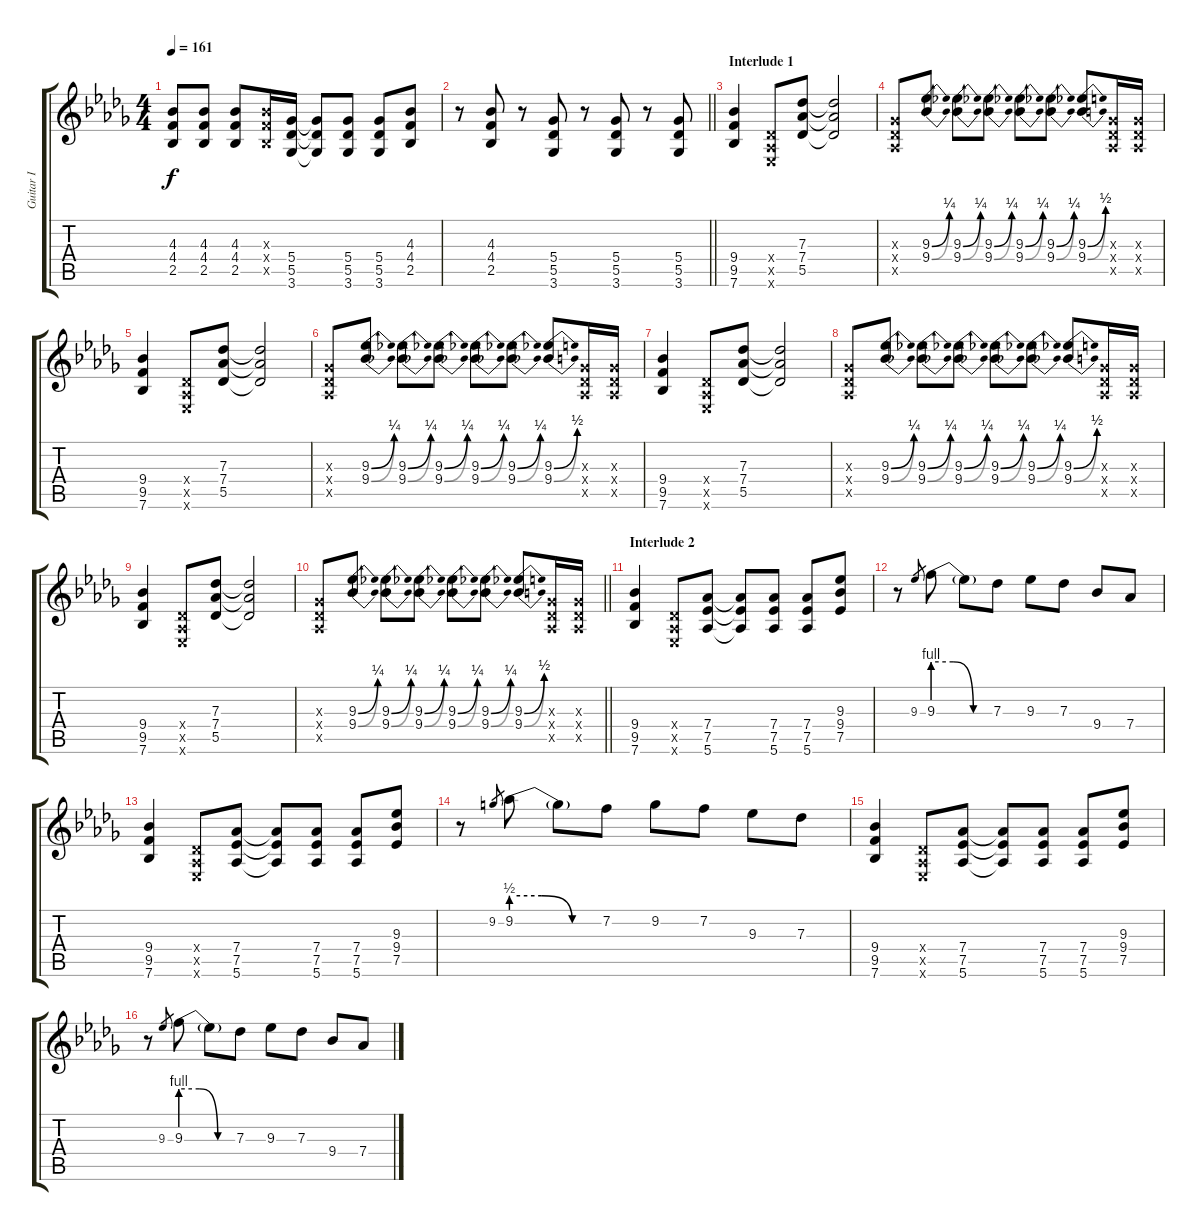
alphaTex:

\track ("Guitar I" "Guitar I") {instrument distortionguitar}
\staff {score tabs}
\tuning (Eb4 Bb3 Gb3 Db3 Ab2 Eb2) {hide}
\ts (4 4)
\tempo 161
\clef g2
\ks bbminor
(4.3 4.4 2.5).8{dy f} (4.3 4.4 2.5).8 (4.3 4.4 2.5).8 (4.3{x} 4.4{x} 2.5{x}).16 (5.4 5.5 3.6).16 (5.4{t} 5.5{t} 3.6{t}).8 (5.4 5.5 3.6).8 (5.4 5.5 3.6).8 (4.3 4.4 2.5).8 |
\barLineRight lightlight
r.8 (4.3 4.4 2.5).8 r.8 (5.4 5.5 3.6).8 r.8 (5.4 5.5 3.6).8 r.8 (5.4 5.5 3.6).8 |
\section ("" "Interlude 1")
(9.4 9.5 7.6).4 (0.4{x} 0.5{x} 0.6{x}).8 (7.3 7.4 5.5).8 (7.3{t} 7.4{t} 5.5{t}).2 |
(0.3{x} 0.4{x} 0.5{x}).8 (9.3{be (bend 0 0 60 1)} 9.4{be (bend 0 0 60 1)}).8 (9.3{be (bend 0 0 60 1)} 9.4{be (bend 0 0 60 1)}).8 (9.3{be (bend 0 0 60 1)} 9.4{be (bend 0 0 60 1)}).8 (9.3{be (bend 0 0 60 1)} 9.4{be (bend 0 0 60 1)}).8 (9.3{be (bend 0 0 60 1)} 9.4{be (bend 0 0 60 1)}).8 (9.3{be (bend 0 0 60 2)} 9.4{be (bend 0 0 60 2)}).8 (0.3{x} 0.4{x} 0.5{x}).16 (0.3{x} 0.4{x} 0.5{x}).16 |
(9.4 9.5 7.6).4 (0.4{x} 0.5{x} 0.6{x}).8 (7.3 7.4 5.5).8 (7.3{t} 7.4{t} 5.5{t}).2 |
(0.3{x} 0.4{x} 0.5{x}).8 (9.3{be (bend 0 0 60 1)} 9.4{be (bend 0 0 60 1)}).8 (9.3{be (bend 0 0 60 1)} 9.4{be (bend 0 0 60 1)}).8 (9.3{be (bend 0 0 60 1)} 9.4{be (bend 0 0 60 1)}).8 (9.3{be (bend 0 0 60 1)} 9.4{be (bend 0 0 60 1)}).8 (9.3{be (bend 0 0 60 1)} 9.4{be (bend 0 0 60 1)}).8 (9.3{be (bend 0 0 60 2)} 9.4{be (bend 0 0 60 2)}).8 (0.3{x} 0.4{x} 0.5{x}).16 (0.3{x} 0.4{x} 0.5{x}).16 |
(9.4 9.5 7.6).4 (0.4{x} 0.5{x} 0.6{x}).8 (7.3 7.4 5.5).8 (7.3{t} 7.4{t} 5.5{t}).2 |
(0.3{x} 0.4{x} 0.5{x}).8 (9.3{be (bend 0 0 60 1)} 9.4{be (bend 0 0 60 1)}).8 (9.3{be (bend 0 0 60 1)} 9.4{be (bend 0 0 60 1)}).8 (9.3{be (bend 0 0 60 1)} 9.4{be (bend 0 0 60 1)}).8 (9.3{be (bend 0 0 60 1)} 9.4{be (bend 0 0 60 1)}).8 (9.3{be (bend 0 0 60 1)} 9.4{be (bend 0 0 60 1)}).8 (9.3{be (bend 0 0 60 2)} 9.4{be (bend 0 0 60 2)}).8 (0.3{x} 0.4{x} 0.5{x}).16 (0.3{x} 0.4{x} 0.5{x}).16 |
(9.4 9.5 7.6).4 (0.4{x} 0.5{x} 0.6{x}).8 (7.3 7.4 5.5).8 (7.3{t} 7.4{t} 5.5{t}).2 |
\barLineRight lightlight
(0.3{x} 0.4{x} 0.5{x}).8 (9.3{be (bend 0 0 60 1)} 9.4{be (bend 0 0 60 1)}).8 (9.3{be (bend 0 0 60 1)} 9.4{be (bend 0 0 60 1)}).8 (9.3{be (bend 0 0 60 1)} 9.4{be (bend 0 0 60 1)}).8 (9.3{be (bend 0 0 60 1)} 9.4{be (bend 0 0 60 1)}).8 (9.3{be (bend 0 0 60 1)} 9.4{be (bend 0 0 60 1)}).8 (9.3{be (bend 0 0 60 2)} 9.4{be (bend 0 0 60 2)}).8 (0.3{x} 0.4{x} 0.5{x}).16 (0.3{x} 0.4{x} 0.5{x}).16 |
\section ("" "Interlude 2")
(9.4 9.5 7.6).4 (0.4{x} 0.5{x} 0.6{x}).8 (7.4 7.5 5.6).8 (7.4{t} 7.5{t} 5.6{t}).8 (7.4 7.5 5.6).8 (7.4 7.5 5.6).8 (9.3 9.4 7.5).8 |
r.8 9.3.8{gr} 9.3{be (custom 0 4 20 4 40 0 60 0)}.8 9.3{t}.8 7.3.8 9.3.8 7.3.8 9.4.8 7.4.8 |
(9.4 9.5 7.6).4 (0.4{x} 0.5{x} 0.6{x}).8 (7.4 7.5 5.6).8 (7.4{t} 7.5{t} 5.6{t}).8 (7.4 7.5 5.6).8 (7.4 7.5 5.6).8 (9.3 9.4 7.5).8 |
r.8 9.2.8{gr} 9.2{be (custom 0 2 20 2 40 0 60 0)}.8 9.2{t}.8 7.2.8 9.2.8 7.2.8 9.3.8 7.3.8 |
(9.4 9.5 7.6).4 (0.4{x} 0.5{x} 0.6{x}).8 (7.4 7.5 5.6).8 (7.4{t} 7.5{t} 5.6{t}).8 (7.4 7.5 5.6).8 (7.4 7.5 5.6).8 (9.3 9.4 7.5).8 |
r.8 9.3.8{gr} 9.3{be (custom 0 4 20 4 40 0 60 0)}.8 9.3{t}.8 7.3.8 9.3.8 7.3.8 9.4.8 7.4.8
